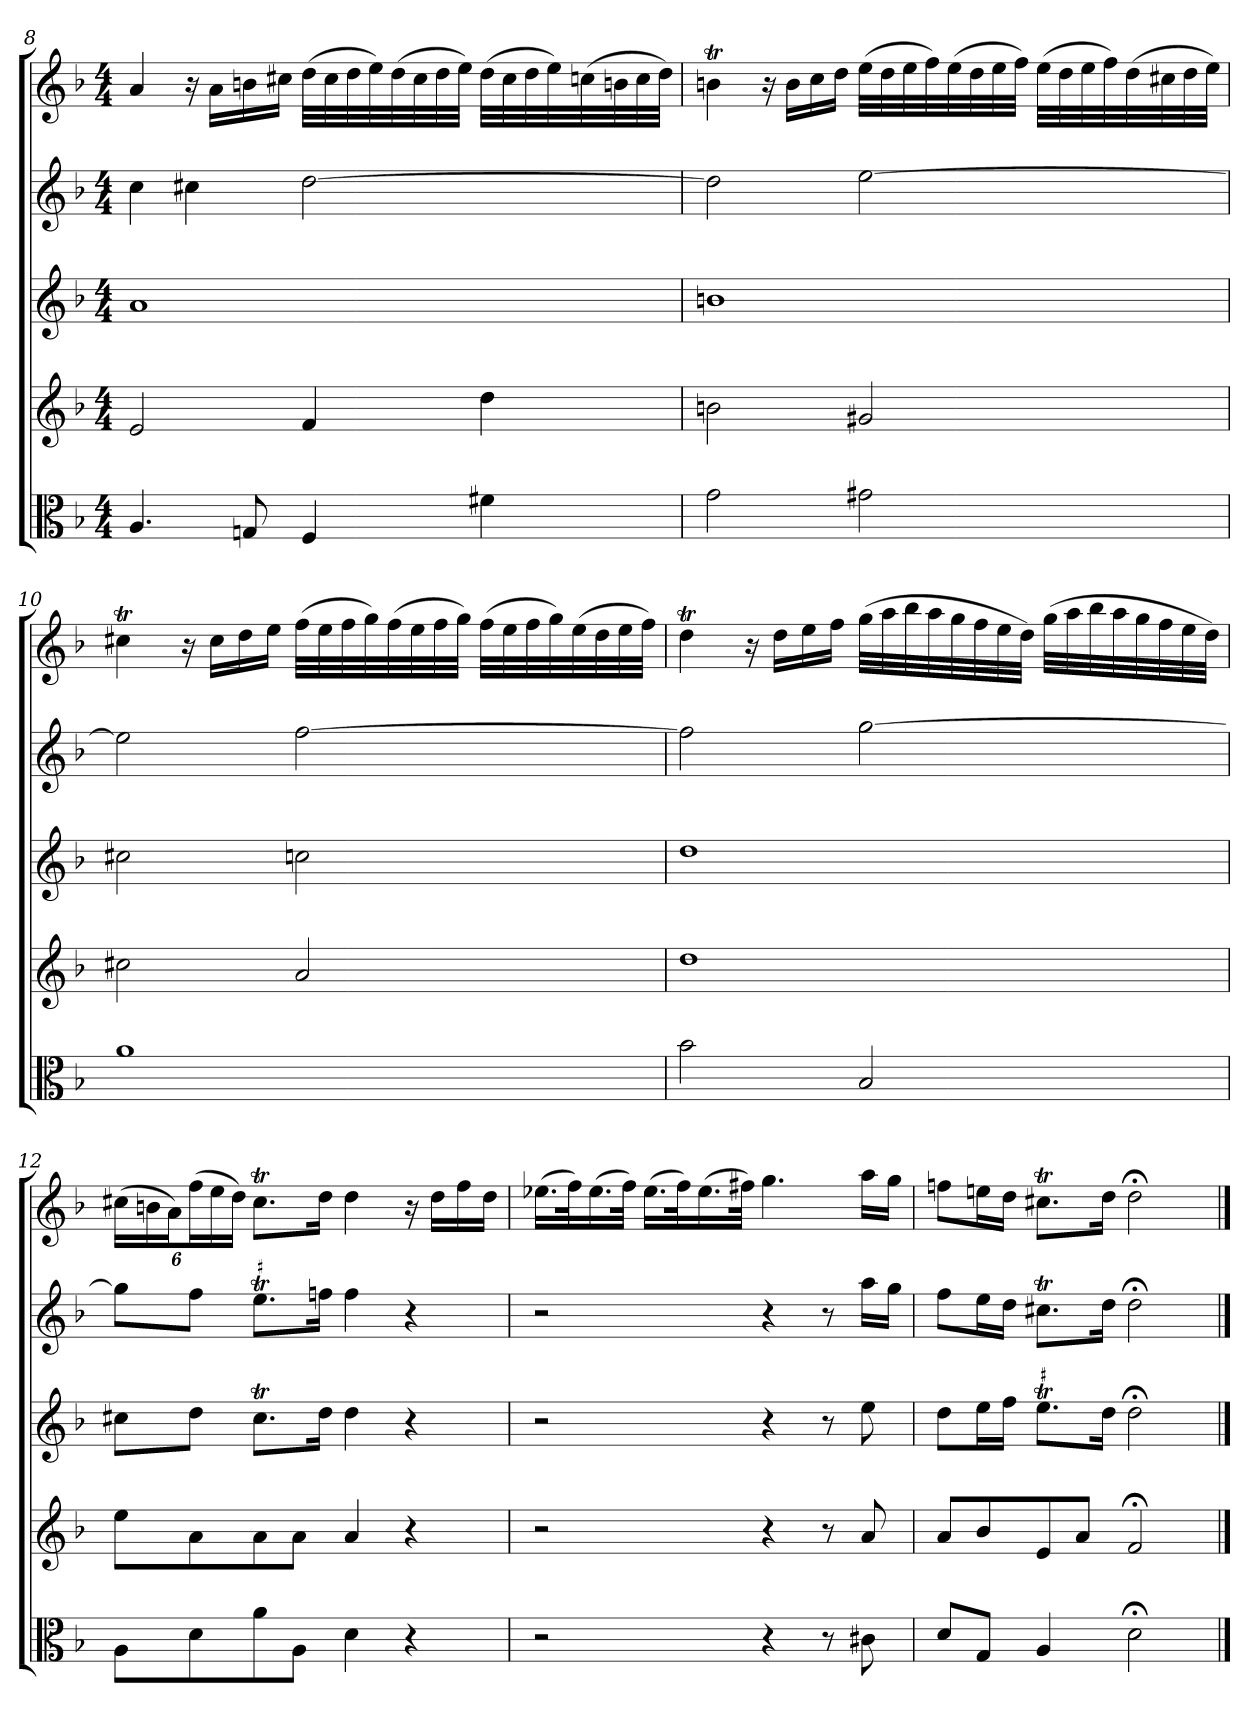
**kern	**kern	**kern	**kern	**kern
*part5	*part4	*part3	*part2	*part1
*staff5	*staff4	*staff3	*staff2	*staff1
*clefC3	*clefG2	*clefG2	*clefG2	*clefG2
*k[b-]	*k[b-]	*k[b-]	*k[b-]	*k[b-]
*d:	*d:	*d:	*d:	*d:
*M4/4	*M4/4	*M4/4	*M4/4	*M4/4
=8	=8	=8	=8	=8
4.A/	2e/	1a/	4cc\	4a/
.	.	.	4cc#X\	16r
.	.	.	.	16a\LL
8Gn/	.	.	.	16bn\
.	.	.	.	16cc#X\JJ
4F/	4f/	.	[2dd\	(32dd\LLL
.	.	.	.	32cc#\
.	.	.	.	32dd\
.	.	.	.	32ee\)
.	.	.	.	(32dd\
.	.	.	.	32cc#\
.	.	.	.	32dd\
.	.	.	.	32ee\JJJ)
4f#X\	4dd\	.	.	(32dd\LLL
.	.	.	.	32cc#\
.	.	.	.	32dd\
.	.	.	.	32ee\)
.	.	.	.	(32ccn\
.	.	.	.	32bn\
.	.	.	.	32cc\
.	.	.	.	32dd\JJJ)
=9	=9	=9	=9	=9
2g\	2bn\	1bn\	2dd\]	4bnt\
.	.	.	.	16r
.	.	.	.	16b\LL
.	.	.	.	16cc\
.	.	.	.	16dd\JJ
2g#X\	2g#X/	.	[2ee\	(32ee\LLL
.	.	.	.	32dd\
.	.	.	.	32ee\
.	.	.	.	32ff\)
.	.	.	.	(32ee\
.	.	.	.	32dd\
.	.	.	.	32ee\
.	.	.	.	32ff\JJJ)
.	.	.	.	(32ee\LLL
.	.	.	.	32dd\
.	.	.	.	32ee\
.	.	.	.	32ff\)
.	.	.	.	(32dd\
.	.	.	.	32cc#X\
.	.	.	.	32dd\
.	.	.	.	32ee\JJJ)
=10	=10	=10	=10	=10
1a\	2cc#X\	2cc#X\	2ee\]	4cc#Xt\
.	.	.	.	16r
.	.	.	.	16cc#\LL
.	.	.	.	16dd\
.	.	.	.	16ee\JJ
.	2a/	2ccn\	[2ff\	(32ff\LLL
.	.	.	.	32ee\
.	.	.	.	32ff\
.	.	.	.	32gg\)
.	.	.	.	(32ff\
.	.	.	.	32ee\
.	.	.	.	32ff\
.	.	.	.	32gg\JJJ)
.	.	.	.	(32ff\LLL
.	.	.	.	32ee\
.	.	.	.	32ff\
.	.	.	.	32gg\)
.	.	.	.	(32ee\
.	.	.	.	32dd\
.	.	.	.	32ee\
.	.	.	.	32ff\JJJ)
=11	=11	=11	=11	=11
2b-\	1dd\	1dd\	2ff\]	4ddT\
.	.	.	.	16r
.	.	.	.	16dd\LL
.	.	.	.	16ee\
.	.	.	.	16ff\JJ
2B-/	.	.	[2gg\	(32gg\LLL
.	.	.	.	32aa\
.	.	.	.	32bb-\
.	.	.	.	32aa\
.	.	.	.	32gg\
.	.	.	.	32ff\
.	.	.	.	32ee\
.	.	.	.	32dd\JJJ)
.	.	.	.	(32gg\LLL
.	.	.	.	32aa\
.	.	.	.	32bb-\
.	.	.	.	32aa\
.	.	.	.	32gg\
.	.	.	.	32ff\
.	.	.	.	32ee\
.	.	.	.	32dd\JJJ)
=12	=12	=12	=12	=12
8A\L	8ee\L	8cc#X\L	8gg\L]	(24cc#X\LL
.	.	.	.	24bn\
.	.	.	.	24a\J)
8d\	8a\	8dd\J	8ff\J	(24ff\L
.	.	.	.	24ee\
.	.	.	.	24dd\JJ)
!	!	!	!LO:TR:acc=#	!
8a\	8a\	8.cc#t\L	8.eeT\L	8.cc#t\L
8A\J	8a\J	.	.	.
.	.	16dd\Jk	16ffn\Jk	16dd\Jk
4d\	4a/	4dd\	4ff\	4dd\
4r	4r	4r	4r	16r
.	.	.	.	16dd\LL
.	.	.	.	16ff\
.	.	.	.	16dd\JJ
=13	=13	=13	=13	=13
2r	2r	2r	2r	(16.ee-X\LL
.	.	.	.	32ff\K)
.	.	.	.	(16.ee-\
.	.	.	.	32ff\JJk)
.	.	.	.	(16.ee-\LL
.	.	.	.	32ff\K)
.	.	.	.	(16.ee-\
.	.	.	.	32ff#X\JJk)
4r	4r	4r	4r	4.gg\
8r	8r	8r	8r	.
8c#X\	8a/	8ee\	16aa\LL	16aa\LL
.	.	.	16gg\JJ	16gg\JJ
=14	=14	=14	=14	=14
8d/L	8a/L	8dd\L	8ff\L	8ffn\L
8G/J	8b-/	16ee\L	16ee\L	16een\L
.	.	16ff\JJ	16dd\JJ	16dd\JJ
!	!	!LO:TR:acc=#	!	!
4A/	8e/	8.eeT\L	8.cc#Xt\L	8.cc#Xt\L
.	8a/J	.	.	.
.	.	16dd\Jk	16dd\Jk	16dd\Jk
2d;<\	2f;</	2dd;<\	2dd;<\	2dd;<\
==	==	==	==	==
*-	*-	*-	*-	*-
